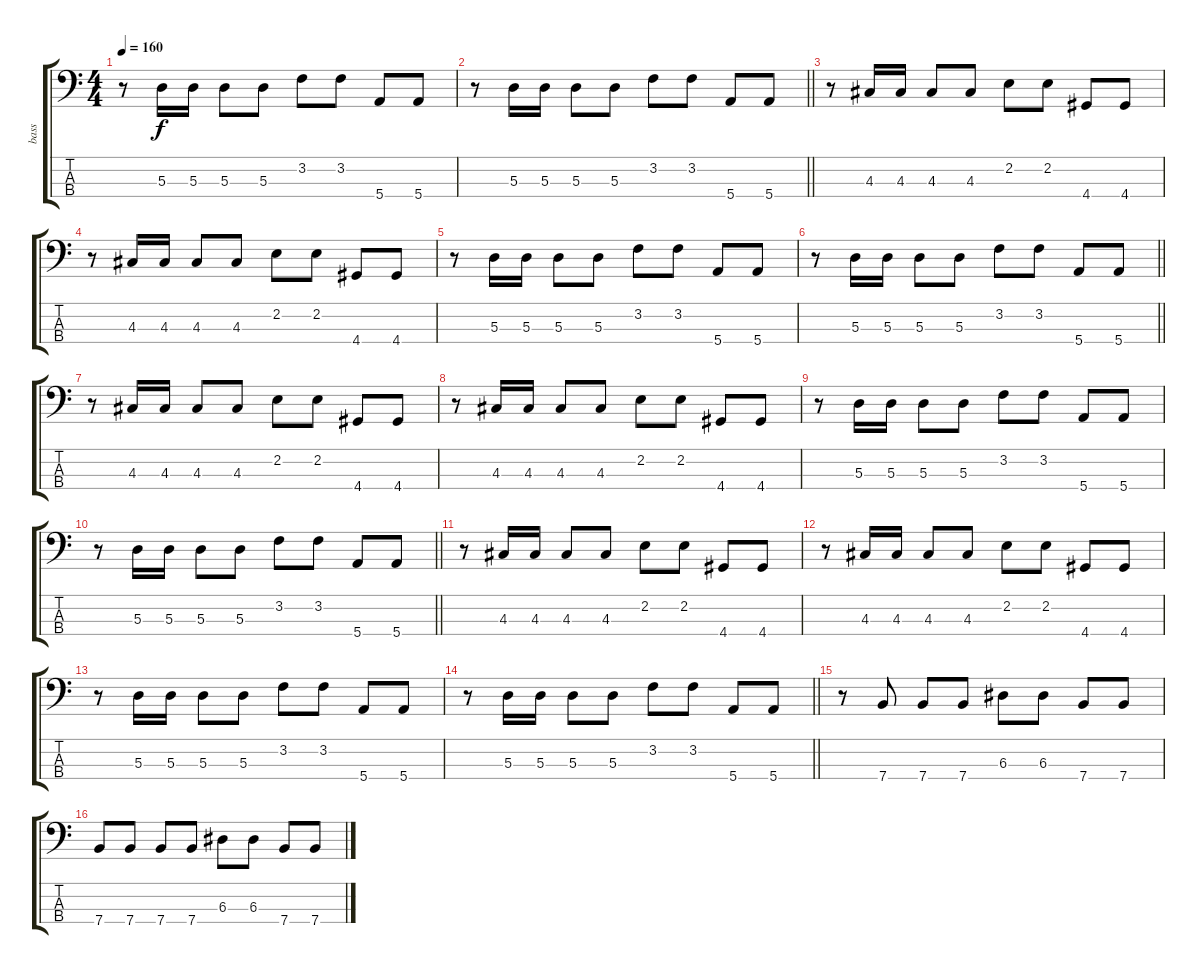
\track ("bass" "bass") {instrument electricbassfinger}
\staff {score tabs}
\tuning (G2 D2 A1 E1) {hide}
\ts (4 4)
\tempo 160
\clef f4
\ks c
r.8{dy f} 5.3.16 5.3.16 5.3.8 5.3.8 3.2.8 3.2.8 5.4.8 5.4.8 |
\barLineRight lightlight
r.8 5.3.16 5.3.16 5.3.8 5.3.8 3.2.8 3.2.8 5.4.8 5.4.8 |
r.8 4.3.16 4.3.16 4.3.8 4.3.8 2.2.8 2.2.8 4.4.8 4.4.8 |
r.8 4.3.16 4.3.16 4.3.8 4.3.8 2.2.8 2.2.8 4.4.8 4.4.8 |
r.8 5.3.16 5.3.16 5.3.8 5.3.8 3.2.8 3.2.8 5.4.8 5.4.8 |
\barLineRight lightlight
r.8 5.3.16 5.3.16 5.3.8 5.3.8 3.2.8 3.2.8 5.4.8 5.4.8 |
r.8 4.3.16 4.3.16 4.3.8 4.3.8 2.2.8 2.2.8 4.4.8 4.4.8 |
r.8 4.3.16 4.3.16 4.3.8 4.3.8 2.2.8 2.2.8 4.4.8 4.4.8 |
r.8 5.3.16 5.3.16 5.3.8 5.3.8 3.2.8 3.2.8 5.4.8 5.4.8 |
\barLineRight lightlight
r.8 5.3.16 5.3.16 5.3.8 5.3.8 3.2.8 3.2.8 5.4.8 5.4.8 |
r.8 4.3.16 4.3.16 4.3.8 4.3.8 2.2.8 2.2.8 4.4.8 4.4.8 |
r.8 4.3.16 4.3.16 4.3.8 4.3.8 2.2.8 2.2.8 4.4.8 4.4.8 |
r.8 5.3.16 5.3.16 5.3.8 5.3.8 3.2.8 3.2.8 5.4.8 5.4.8 |
\barLineRight lightlight
r.8 5.3.16 5.3.16 5.3.8 5.3.8 3.2.8 3.2.8 5.4.8 5.4.8 |
r.8 7.4.8 7.4.8 7.4.8 6.3.8 6.3.8 7.4.8 7.4.8 |
7.4.8 7.4.8 7.4.8 7.4.8 6.3.8 6.3.8 7.4.8 7.4.8
